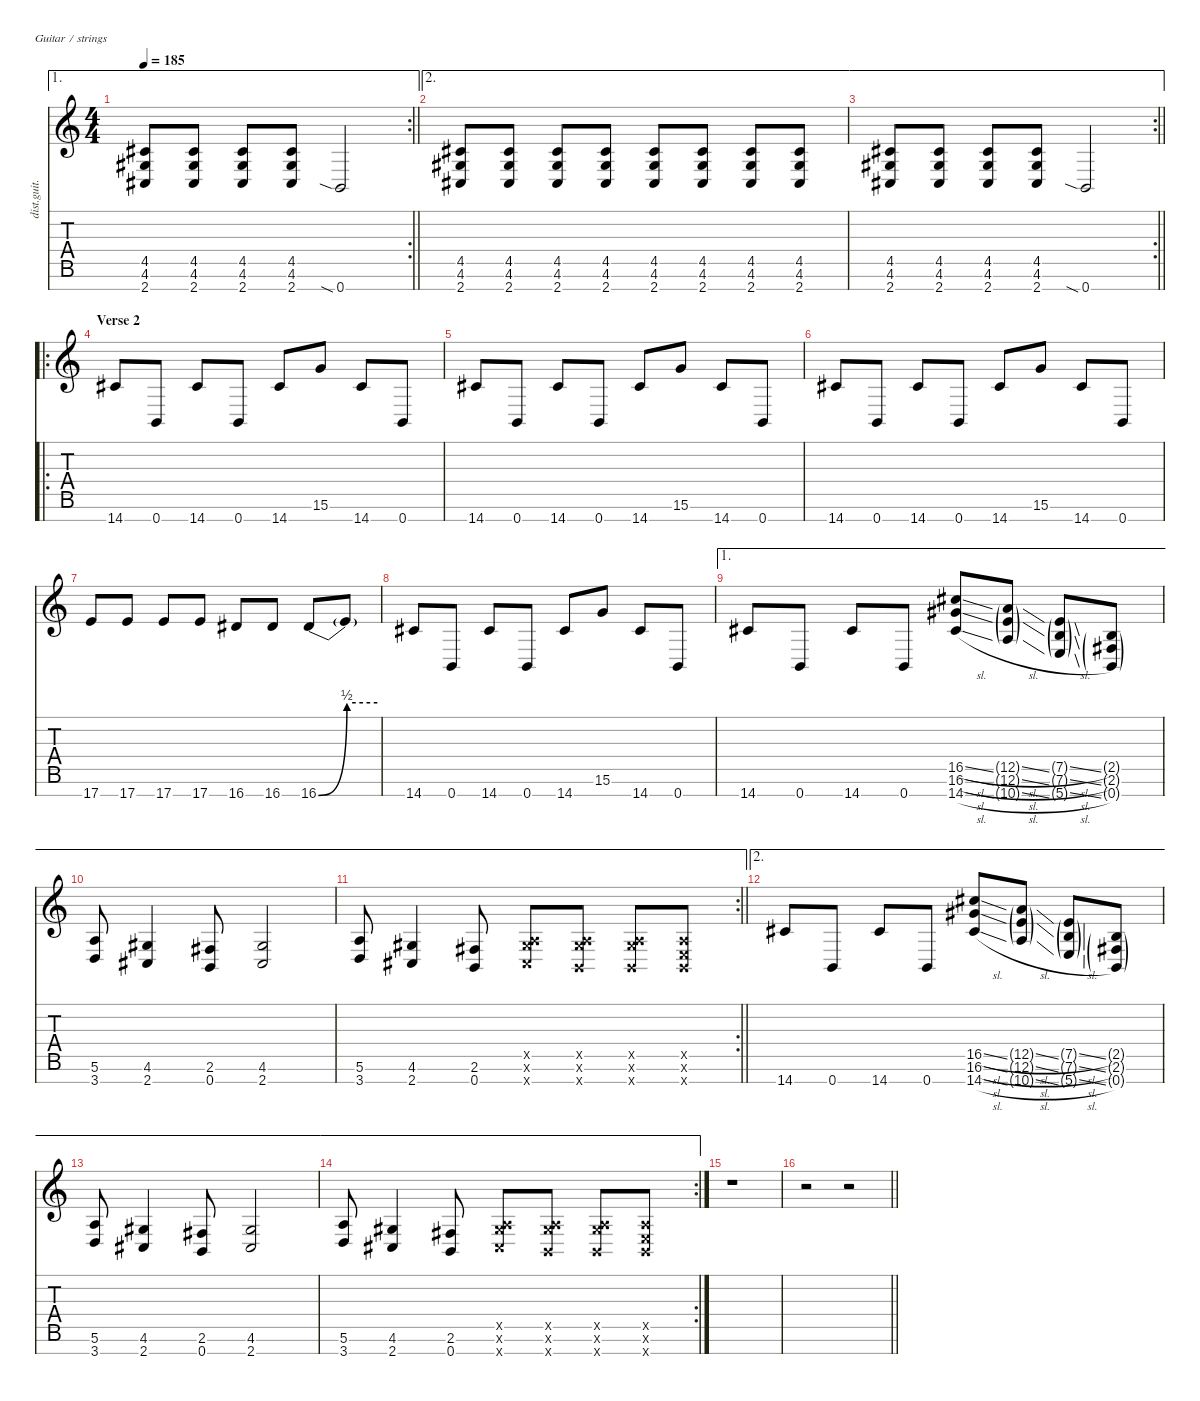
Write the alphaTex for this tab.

\defaultSystemsLayout 4
\hideDynamics
\bracketExtendMode nobrackets
\track ("Guitar R - Zoli" "dist.guit.") {instrument distortionguitar}
\staff {score tabs}
\tuning (E4 B3 G3 D3 A2 E2 B1)
\ae 1
\rc 2
\ts (4 4)
\tempo 185
\clef g2
\barLineRight lightlight
\ks c
(4.5{acc #} 4.6{acc #} 2.7{acc #}).8{dy f beam Up} (4.5{acc #} 4.6{acc #} 2.7{acc #}).8{beam Up} (4.5{acc #} 4.6{acc #} 2.7{acc #}).8{beam Up} (4.5{acc #} 4.6{acc #} 2.7{acc #}).8{beam Up} 0.7{sia}.2{beam Up} |
\ae 2
(4.5{acc #} 4.6{acc #} 2.7{acc #}).8{beam Up} (4.5{acc #} 4.6{acc #} 2.7{acc #}).8{beam Up} (4.5{acc #} 4.6{acc #} 2.7{acc #}).8{beam Up} (4.5{acc #} 4.6{acc #} 2.7{acc #}).8{beam Up} (4.5{acc #} 4.6{acc #} 2.7{acc #}).8{beam Up} (4.5{acc #} 4.6{acc #} 2.7{acc #}).8{beam Up} (4.5{acc #} 4.6{acc #} 2.7{acc #}).8{beam Up} (4.5{acc #} 4.6{acc #} 2.7{acc #}).8{beam Up} |
\ae 2
\rc 2
\barLineRight lightlight
(4.5{acc #} 4.6{acc #} 2.7{acc #}).8{beam Up} (4.5{acc #} 4.6{acc #} 2.7{acc #}).8{beam Up} (4.5{acc #} 4.6{acc #} 2.7{acc #}).8{beam Up} (4.5{acc #} 4.6{acc #} 2.7{acc #}).8{beam Up} 0.7{sia}.2{beam Up} |
\ro
\section ("" "Verse 2")
14.7{acc #}.8{beam Up} 0.7.8{beam Up} 14.7{acc #}.8{beam Up} 0.7.8{beam Up} 14.7{acc #}.8{beam Up} 15.6.8{beam Up} 14.7{acc #}.8{beam Up} 0.7.8{beam Up} |
14.7{acc #}.8{beam Up} 0.7.8{beam Up} 14.7{acc #}.8{beam Up} 0.7.8{beam Up} 14.7{acc #}.8{beam Up} 15.6.8{beam Up} 14.7{acc #}.8{beam Up} 0.7.8{beam Up} |
14.7{acc #}.8{beam Up} 0.7.8{beam Up} 14.7{acc #}.8{beam Up} 0.7.8{beam Up} 14.7{acc #}.8{beam Up} 15.6.8{beam Up} 14.7{acc #}.8{beam Up} 0.7.8{beam Up} |
17.7.8{beam Up} 17.7.8{beam Up} 17.7.8{beam Up} 17.7.8{beam Up} 16.7{acc #}.8{beam Up} 16.7{acc #}.8{beam Up} 16.7{be (bend 0 0 60 2) acc #}.8{beam Up} 16.7{be (hold 0 2 60 2) t}.8{beam Up} |
14.7{acc #}.8{beam Up} 0.7.8{beam Up} 14.7{acc #}.8{beam Up} 0.7.8{beam Up} 14.7{acc #}.8{beam Up} 15.6.8{beam Up} 14.7{acc #}.8{beam Up} 0.7.8{beam Up} |
\ae 1
14.7{acc #}.8{beam Up} 0.7.8{beam Up} 14.7{acc #}.8{beam Up} 0.7.8{beam Up} (16.5{sl acc #} 16.6{sl acc #} 14.7{sl acc #}).8{beam Up} (12.5{sl g} 12.6{sl g} 10.7{sl g}).8{beam Up} (7.5{sl g} 7.6{sl g} 5.7{sl g}).8{beam Up} (2.5{g} 2.6{g acc #} 0.7{g}).8{beam Up} |
\ae 1
(5.6 3.7).8{beam Up} (4.6{acc #} 2.7{acc #}).4{beam Up} (2.6{acc #} 0.7).8{beam Up} (4.6{acc #} 2.7{acc #}).2{beam Up} |
\ae 1
\rc 2
\barLineRight lightlight
(5.6 3.7).8{beam Up} (4.6{acc #} 2.7{acc #}).4{beam Up} (2.6{acc #} 0.7).8{beam Up} (0.5{x} 4.6{x acc #} 2.7{x acc #}).8{beam Up} (0.5{x} 4.6{x acc #} 0.7{x}).8{beam Up} (0.5{x} 4.6{x acc #} 0.7{x}).8{beam Up} (0.5{x} 0.6{x} 0.7{x}).8{beam Up} |
\ae 2
14.7{acc #}.8{beam Up} 0.7.8{beam Up} 14.7{acc #}.8{beam Up} 0.7.8{beam Up} (16.5{sl acc #} 16.6{sl acc #} 14.7{sl acc #}).8{beam Up} (12.5{sl g} 12.6{sl g} 10.7{sl g}).8{beam Up} (7.5{sl g} 7.6{sl g} 5.7{sl g}).8{beam Up} (2.5{g} 2.6{g acc #} 0.7{g}).8{beam Up} |
\ae 2
(5.6 3.7).8{beam Up} (4.6{acc #} 2.7{acc #}).4{beam Up} (2.6{acc #} 0.7).8{beam Up} (4.6{acc #} 2.7{acc #}).2{beam Up} |
\ae 2
\rc 2
(5.6 3.7).8{beam Up} (4.6{acc #} 2.7{acc #}).4{beam Up} (2.6{acc #} 0.7).8{beam Up} (0.5{x} 4.6{x acc #} 2.7{x acc #}).8{beam Up} (0.5{x} 4.6{x acc #} 0.7{x}).8{beam Up} (0.5{x} 4.6{x acc #} 0.7{x}).8{beam Up} (0.5{x} 0.6{x} 0.7{x}).8{beam Up} |
r.1{beam Down} |
\barLineRight lightlight
r.2{beam Down} r.2{beam Down}
